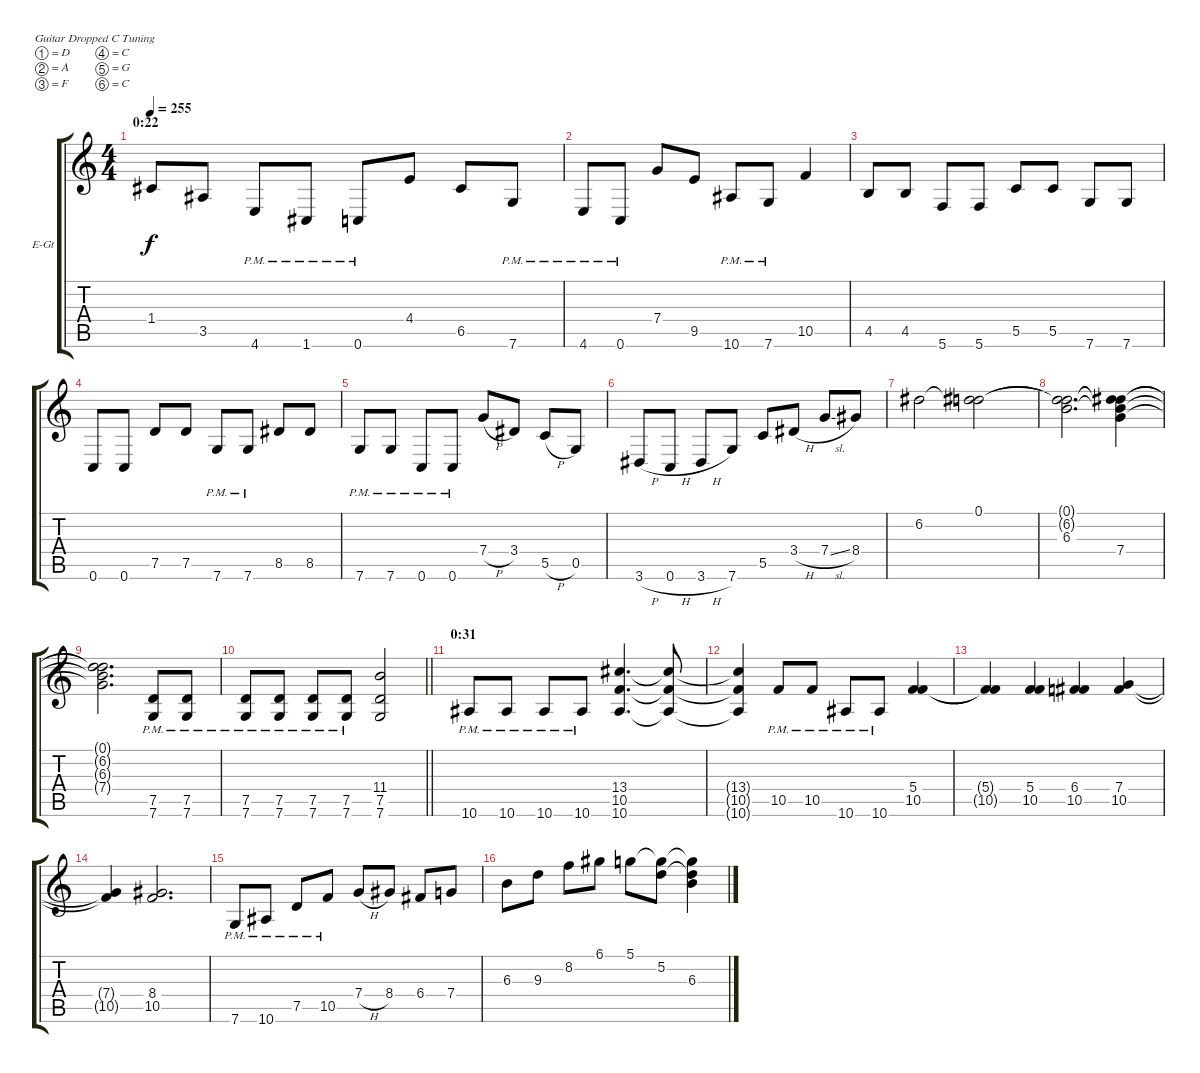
\bracketExtendMode groupsimilarinstruments
\firstSystemTrackNameOrientation horizontal
\otherSystemsTrackNameOrientation horizontal
\track ("Right Guitar" "E-Gt") {instrument distortionguitar}
\staff {score tabs}
\tuning (D4 A3 F3 C3 G2 C2)
\ts (4 4)
\beaming (8 2 2 2 2)
\section ("" "0:22")
\tempo 255
\clef g2
\ks c
1.4.8{dy f} 3.5.8 4.6{pm}.8 1.6{pm}.8 0.6{pm}.8 4.4.8 6.5.8 7.6{pm}.8 |
4.6{pm}.8 0.6{pm}.8 7.4.8 9.5.8 10.6{pm}.8 7.6{pm}.8 10.5.4 |
4.5.8 4.5.8 5.6.8 5.6.8 5.5.8 5.5.8 7.6.8 7.6.8 |
0.6.8 0.6.8 7.5.8 7.5.8 7.6{pm}.8 7.6{pm}.8 8.5.8 8.5.8 |
7.6{pm}.8 7.6{pm}.8 0.6{pm}.8 0.6{pm}.8 7.4{h}.8 3.4.8 5.5{h}.8 0.5.8 |
3.6{h}.8 0.6{h}.8 3.6{h}.8 7.6.8 5.5.8 3.4{h}.8 7.4{sl}.8 8.4.8 |
6.2.2 (0.1 6.2{t}).2 |
(0.1{t} 6.2{t} 6.3).2{d} (0.1{t} 6.2{t} 6.3{t} 7.4).4 |
(0.1{t} 6.2{t} 6.3{t} 7.4{t}).2{d} (7.5{pm} 7.6{pm}).8 (7.5{pm} 7.6{pm}).8 |
\barLineRight lightlight
(7.5{pm} 7.6{pm}).8 (7.5{pm} 7.6{pm}).8 (7.5{pm} 7.6{pm}).8 (7.5{pm} 7.6{pm}).8 (11.4 7.5 7.6).2 |
\section ("" "0:31")
10.6{pm}.8 10.6{pm}.8 10.6{pm}.8 10.6{pm}.8 (13.4 10.5 10.6).4{d} (13.4{t} 10.5{t} 10.6{t}).8 |
(13.4{t} 10.5{t} 10.6{t}).4 10.5{pm}.8 10.5{pm}.8 10.6{pm}.8 10.6{pm}.8 (5.4 10.5).4 |
(5.4{t} 10.5{t}).4 (5.4 10.5).4 (6.4 10.5).4 (7.4 10.5).4 |
(7.4{t} 10.5{t}).4 (8.4 10.5).2{d} |
7.6{pm}.8 10.6{pm}.8 7.5{pm}.8 10.5{pm}.8 7.4{h}.8 8.4.8 6.4.8 7.4.8 |
6.3.8 9.3.8 8.2.8 6.1.8 5.1.8 (5.1{t} 5.2).8 (5.1{t} 5.2{t} 6.3).4
